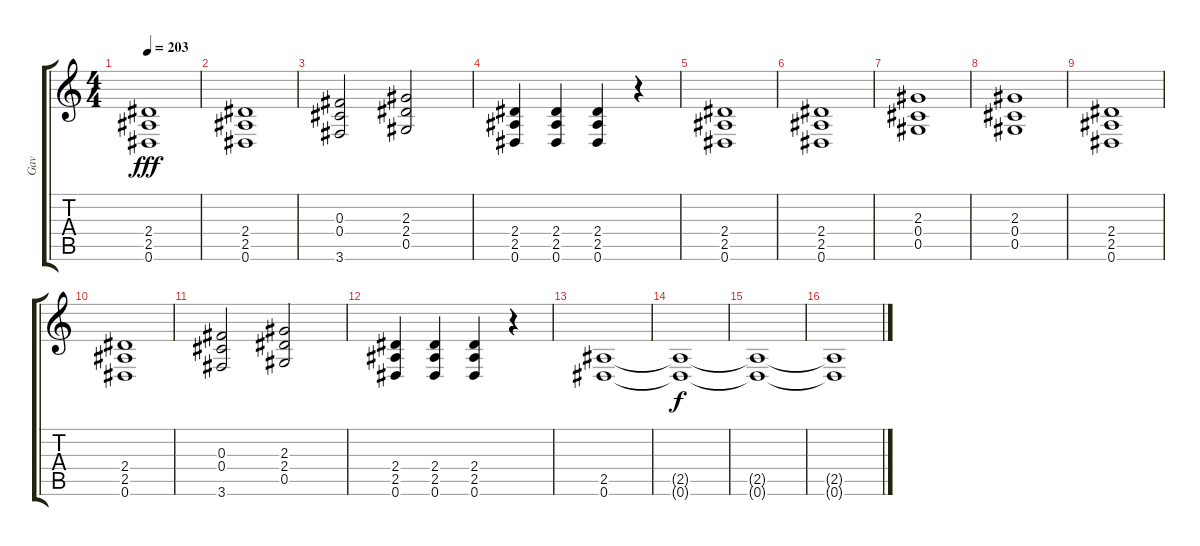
\track ("Gav" "Gav") {instrument overdrivenguitar}
\staff {score tabs}
\tuning (Eb4 Bb3 Gb3 Db3 Ab2 Eb2) {hide}
\ts (4 4)
\tempo 203
\clef g2
\ks c
(2.4 2.5 0.6).1{dy fff} |
(2.4 2.5 0.6).1 |
(0.3 0.4 3.6).2 (2.3 2.4 0.5).2 |
(2.4 2.5 0.6).4 (2.4 2.5 0.6).4 (2.4 2.5 0.6).4 r.4 |
(2.4 2.5 0.6).1 |
(2.4 2.5 0.6).1 |
(2.3 0.4 0.5).1 |
(2.3 0.4 0.5).1 |
(2.4 2.5 0.6).1 |
(2.4 2.5 0.6).1 |
(0.3 0.4 3.6).2 (2.3 2.4 0.5).2 |
(2.4 2.5 0.6).4 (2.4 2.5 0.6).4 (2.4 2.5 0.6).4 r.4 |
(2.5 0.6).1 |
(2.5{t} 0.6{t}).1{dy f} |
(2.5{t} 0.6{t}).1 |
(2.5{t} 0.6{t}).1
